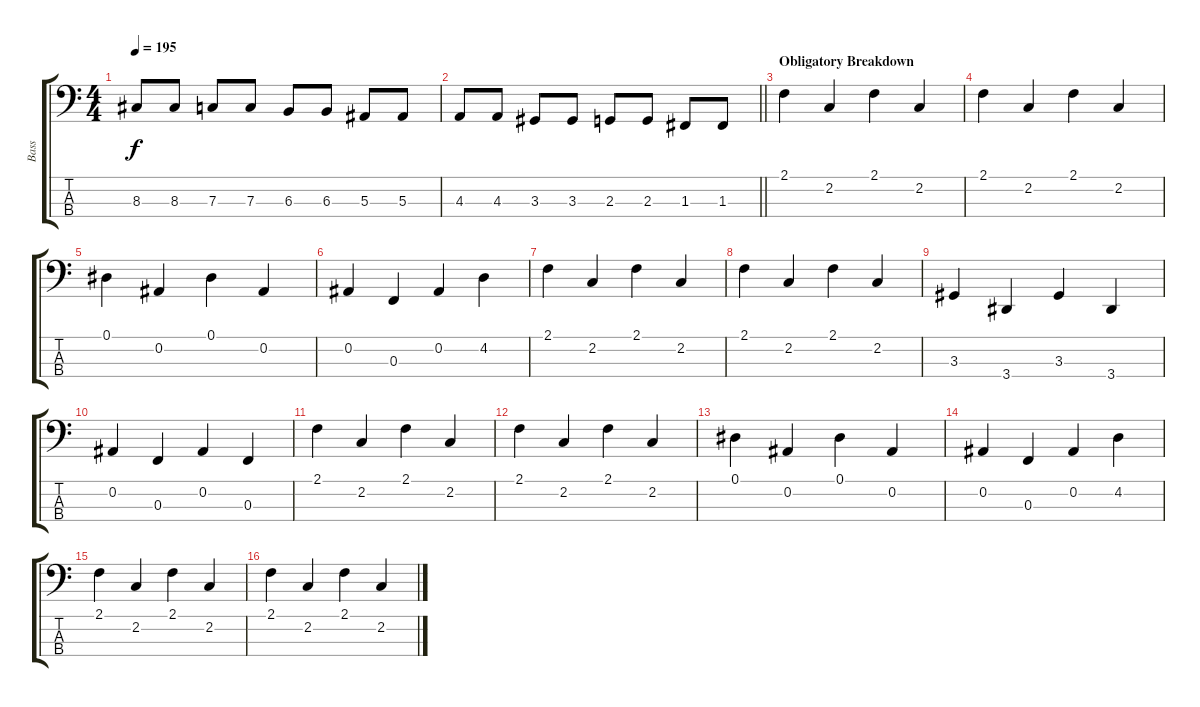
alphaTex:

\track ("Bass" "Bass") {instrument electricbasspick}
\staff {score tabs}
\tuning (Eb2 Bb1 F1 C1) {hide}
\ts (4 4)
\tempo 195
\clef f4
\ks c
8.3.8{dy f} 8.3.8 7.3.8 7.3.8 6.3.8 6.3.8 5.3.8 5.3.8 |
\barLineRight lightlight
4.3.8 4.3.8 3.3.8 3.3.8 2.3.8 2.3.8 1.3.8 1.3.8 |
\section ("" "Obligatory Breakdown")
2.1.4 2.2.4 2.1.4 2.2.4 |
2.1.4 2.2.4 2.1.4 2.2.4 |
0.1.4 0.2.4 0.1.4 0.2.4 |
0.2.4 0.3.4 0.2.4 4.2.4 |
2.1.4 2.2.4 2.1.4 2.2.4 |
2.1.4 2.2.4 2.1.4 2.2.4 |
3.3.4 3.4.4 3.3.4 3.4.4 |
0.2.4 0.3.4 0.2.4 0.3.4 |
2.1.4 2.2.4 2.1.4 2.2.4 |
2.1.4 2.2.4 2.1.4 2.2.4 |
0.1.4 0.2.4 0.1.4 0.2.4 |
0.2.4 0.3.4 0.2.4 4.2.4 |
2.1.4 2.2.4 2.1.4 2.2.4 |
2.1.4 2.2.4 2.1.4 2.2.4
